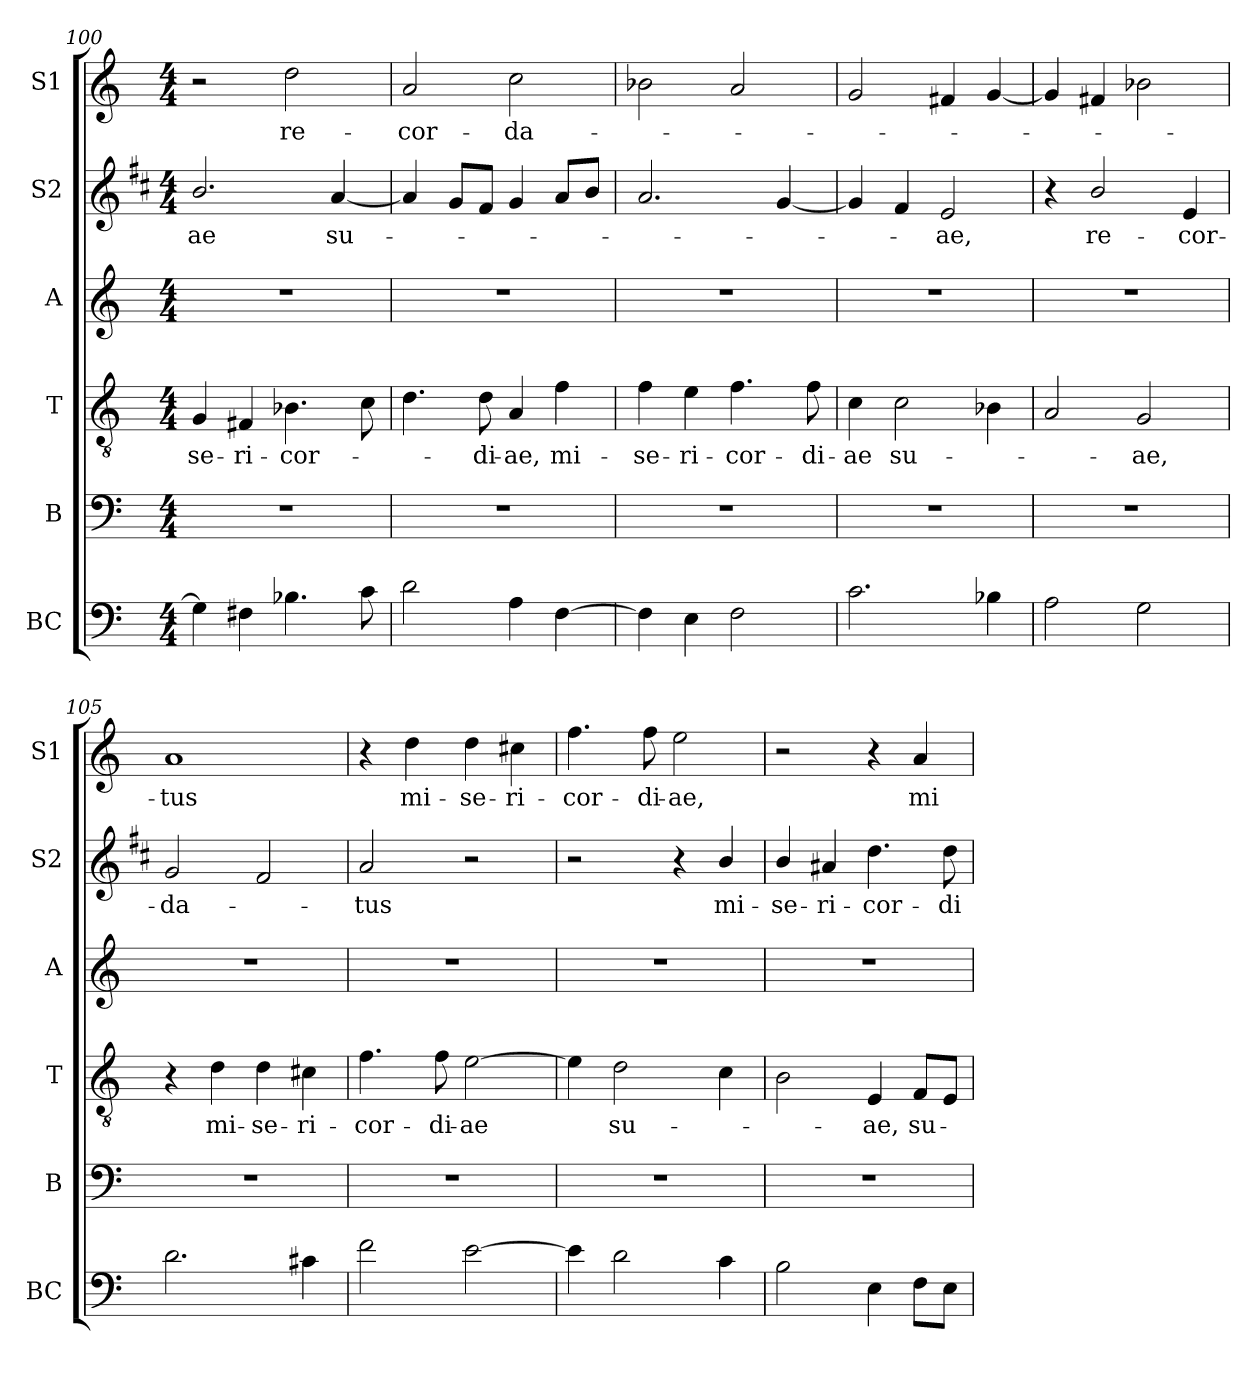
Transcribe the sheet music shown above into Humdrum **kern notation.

**kern	**kern	**kern	**text	**kern	**kern	**text	**kern	**text
*part6	*part5	*part4	*part4	*part3	*part2	*part2	*part1	*part1
*staff6	*staff5	*staff4	*staff4	*staff3	*staff2	*staff2	*staff1	*staff1
*I"BC	*I"B	*I"T	*	*I"A	*I"S2	*	*I"S1	*
*I'BC	*I'B	*I'T	*	*I'A	*I'S2	*	*I'S1	*
*clefF4	*clefF4	*clefGv2	*	*clefG2	*clefG2	*	*clefG2	*
*	*	*	*	*	*ITrd1c2	*	*	*
*k[]	*k[]	*k[]	*	*k[]	*k[]	*	*k[]	*
*M4/4	*M4/4	*M4/4	*	*M4/4	*M4/4	*	*M4/4	*
=100	=100	=100	=100	=100	=100	=100	=100	=100
!	!	!	!LO:LY:b	!	!	!LO:LY:b	!	!
4G\]	1r	4G/	-se-	1r	2.a/	-ae	2r	.
!	!	!	!LO:LY:b	!	!	!	!	!
4F#X\	.	4F#X/	-ri-	.	.	.	.	.
!	!	!	!LO:LY:b	!	!	!	!	!LO:LY:b
4.B-X\	.	4.B-X\	-cor-	.	.	.	2dd\	re-
!	!	!	!	!	!	!LO:LY:b	!	!
.	.	.	.	.	[4g/	su-	.	.
8c\	.	8c\	.	.	.	.	.	.
=101	=101	=101	=101	=101	=101	=101	=101	=101
!	!	!	!	!	!	!	!	!LO:LY:b
2d\	1r	4.d\	.	1r	4g/]	.	2a/	-cor-
.	.	.	.	.	8f/L	.	.	.
!	!	!	!LO:LY:b	!	!	!	!	!
.	.	8d\	-di-	.	8e/J	.	.	.
!	!	!	!LO:LY:b	!	!	!	!	!LO:LY:b
4A\	.	4A/	-ae,	.	4f/	.	2cc\	-da-
!	!	!	!LO:LY:b	!	!	!	!	!
[4F\	.	4f\	mi-	.	8g/L	.	.	.
.	.	.	.	.	8a/J	.	.	.
=102	=102	=102	=102	=102	=102	=102	=102	=102
!	!	!	!LO:LY:b	!	!	!	!	!
4F\]	1r	4f\	-se-	1r	2.g/	.	2b-X\	.
!	!	!	!LO:LY:b	!	!	!	!	!
4E\	.	4e\	-ri-	.	.	.	.	.
!	!	!	!LO:LY:b	!	!	!	!	!
2F\	.	4.f\	-cor-	.	.	.	2a/	.
.	.	.	.	.	[4f/	.	.	.
!	!	!	!LO:LY:b	!	!	!	!	!
.	.	8f\	-di-	.	.	.	.	.
!!LO:LB:g=z
=103	=103	=103	=103	=103	=103	=103	=103	=103
!	!	!	!LO:LY:b	!	!	!	!	!
2.c\	1r	4c\	-ae	1r	4f/]	.	2g/	.
!	!	!	!LO:LY:b	!	!	!	!	!
.	.	2c\	su-	.	4e/	.	.	.
!	!	!	!	!	!	!LO:LY:b	!	!
.	.	.	.	.	2d/	-ae,	4f#X/	.
4B-X\	.	4B-X\	.	.	.	.	[4g/	.
=104	=104	=104	=104	=104	=104	=104	=104	=104
2A\	1r	2A/	.	1r	4r	.	4g/]	.
!	!	!	!	!	!	!LO:LY:b	!	!
.	.	.	.	.	2a/	re-	4f#X/	.
!	!	!	!LO:LY:b	!	!	!	!	!
2G\	.	2G/	-ae,	.	.	.	2b-X\	.
!	!	!	!	!	!	!LO:LY:b	!	!
.	.	.	.	.	4d/	-cor-	.	.
=105	=105	=105	=105	=105	=105	=105	=105	=105
!	!	!	!	!	!	!LO:LY:b	!	!LO:LY:b
2.d\	1r	4r	.	1r	2f/	-da-	1a	-tus
!	!	!	!LO:LY:b	!	!	!	!	!
.	.	4d\	mi-	.	.	.	.	.
!	!	!	!LO:LY:b	!	!	!	!	!
.	.	4d\	-se-	.	2e/	.	.	.
!	!	!	!LO:LY:b	!	!	!	!	!
4c#X\	.	4c#X\	-ri-	.	.	.	.	.
=106	=106	=106	=106	=106	=106	=106	=106	=106
!	!	!	!LO:LY:b	!	!	!LO:LY:b	!	!
2f\	1r	4.f\	-cor-	1r	2g/	-tus	4r	.
!	!	!	!	!	!	!	!	!LO:LY:b
.	.	.	.	.	.	.	4dd\	mi-
!	!	!	!LO:LY:b	!	!	!	!	!
.	.	8f\	-di-	.	.	.	.	.
!	!	!	!LO:LY:b	!	!	!	!	!LO:LY:b
[2e\	.	[2e\	-ae	.	2r	.	4dd\	-se-
!	!	!	!	!	!	!	!	!LO:LY:b
.	.	.	.	.	.	.	4cc#X\	-ri-
=107	=107	=107	=107	=107	=107	=107	=107	=107
!	!	!	!	!	!	!	!	!LO:LY:b
4e\]	1r	4e\]	.	1r	2r	.	4.ff\	-cor-
!	!	!	!LO:LY:b	!	!	!	!	!
2d\	.	2d\	su-	.	.	.	.	.
!	!	!	!	!	!	!	!	!LO:LY:b
.	.	.	.	.	.	.	8ff\	-di-
!	!	!	!	!	!	!	!	!LO:LY:b
.	.	.	.	.	4r	.	2ee\	-ae,
!	!	!	!	!	!	!LO:LY:b	!	!
4c\	.	4c\	.	.	4a/	mi-	.	.
=108	=108	=108	=108	=108	=108	=108	=108	=108
!	!	!	!	!	!	!LO:LY:b	!	!
2B\	1r	2B\	.	1r	4a/	-se-	2r	.
!	!	!	!	!	!	!LO:LY:b	!	!
.	.	.	.	.	4g#X/	-ri-	.	.
!	!	!	!LO:LY:b	!	!	!LO:LY:b	!	!
4E\	.	4E/	-ae,	.	4.cc\	-cor-	4r	.
!	!	!	!LO:LY:b	!	!	!	!	!LO:LY:b
8F\L	.	8F/L	su-	.	.	.	4a/	mi-
!	!	!	!	!	!	!LO:LY:b	!	!
8E\J	.	8E/J	.	.	8cc\	-di-	.	.
=	=	=	=	=	=	=	=	=
*-	*-	*-	*-	*-	*-	*-	*-	*-
